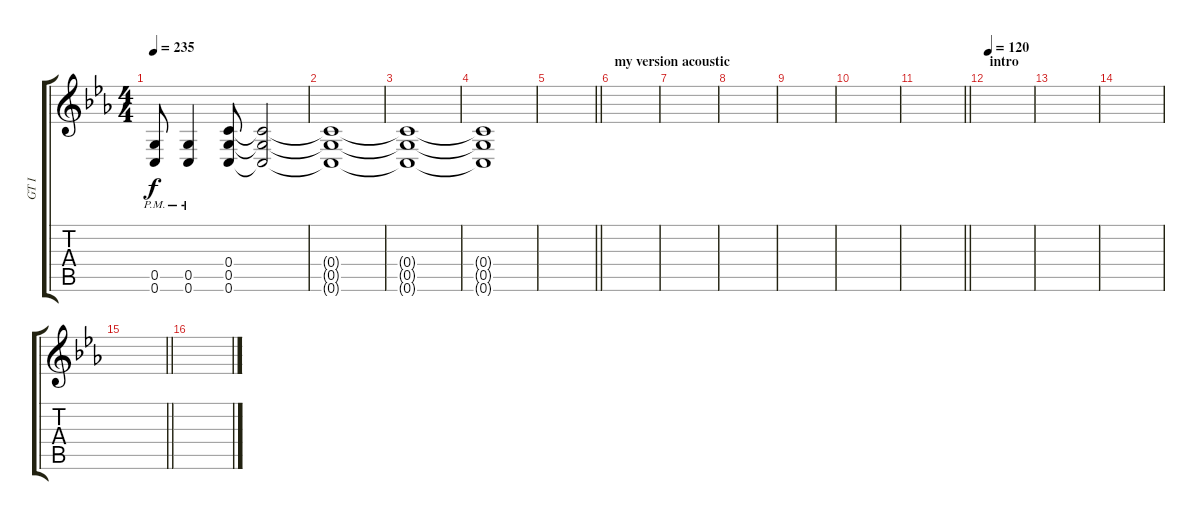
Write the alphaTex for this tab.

\track ("GT I" "GT I") {instrument overdrivenguitar}
\staff {score tabs}
\tuning (D4 A3 F3 C3 G2 C2) {hide}
\ts (4 4)
\section ("" "")
\tempo 235
\clef g2
\ks cminor
(0.5{pm} 0.6{pm}).8{dy f} (0.5{pm} 0.6{pm}).4 (0.4 0.5 0.6).8 (0.4{t} 0.5{t} 0.6{t}).2 |
(0.4{t} 0.5{t} 0.6{t}).1 |
(0.4{t} 0.5{t} 0.6{t}).1 |
(0.4{t} 0.5{t} 0.6{t}).1 |
\barLineRight lightlight
|
\section ("" "my version acoustic")
|
|
|
|
|
\barLineRight lightlight
|
\section ("" "intro")
\tempo 120
|
|
|
\barLineRight lightlight
|
\section ("" "")
